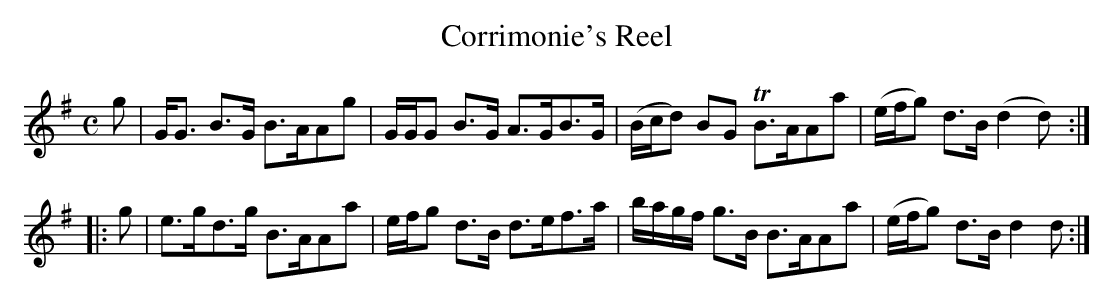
X:1
T:Corrimonie's Reel
M:C
L:1/8
K:G
g|G<G B>G B>AAg|G/G/G B>G A>GB>G|(B/c/d) BG TB>AAa|(e/f/g) d>B (d2d):|
|:g|e>gd>g B>AAa|e/f/g d>B d>ef>a|b/a/g/f/ g>B B>AAa|(e/f/g) d>B d2d:|]
